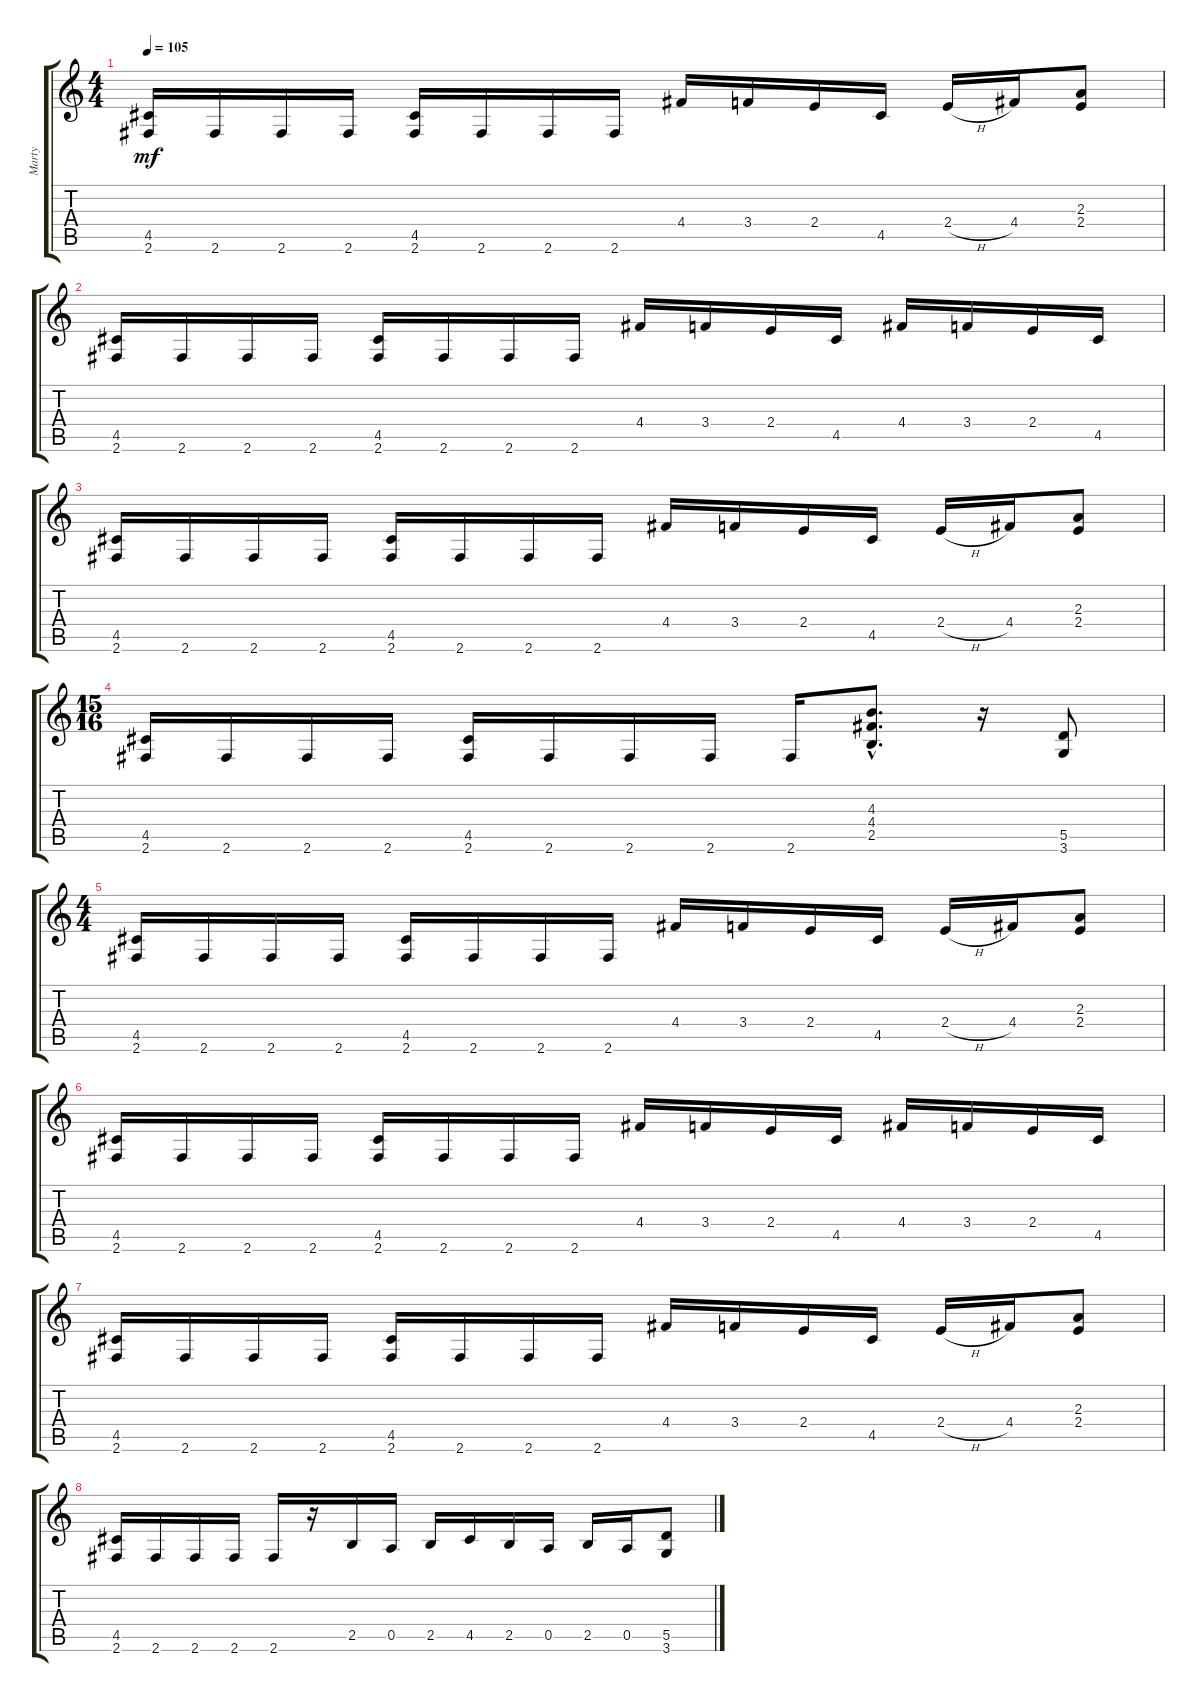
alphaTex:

\track ("Marty" "Marty") {instrument distortionguitar}
\staff {score tabs}
\tuning (E4 B3 G3 D3 A2 E2) {hide}
\ts (4 4)
\tempo 105
\clef g2
\ks c
(4.5 2.6).16{dy mf} 2.6.16 2.6.16 2.6.16 (4.5 2.6).16 2.6.16 2.6.16 2.6.16 4.4.16 3.4.16 2.4.16 4.5.16 2.4{h}.16 4.4.16 (2.3 2.4).8 |
(4.5 2.6).16 2.6.16 2.6.16 2.6.16 (4.5 2.6).16 2.6.16 2.6.16 2.6.16 4.4.16 3.4.16 2.4.16 4.5.16 4.4.16 3.4.16 2.4.16 4.5.16 |
(4.5 2.6).16 2.6.16 2.6.16 2.6.16 (4.5 2.6).16 2.6.16 2.6.16 2.6.16 4.4.16 3.4.16 2.4.16 4.5.16 2.4{h}.16 4.4.16 (2.3 2.4).8 |
\ts (15 16)
(4.5 2.6).16 2.6.16 2.6.16 2.6.16 (4.5 2.6).16 2.6.16 2.6.16 2.6.16 2.6.16 (4.3{hac} 4.4{hac} 2.5{hac}).8{d} r.16 (5.5 3.6).8 |
\ts (4 4)
(4.5 2.6).16 2.6.16 2.6.16 2.6.16 (4.5 2.6).16 2.6.16 2.6.16 2.6.16 4.4.16 3.4.16 2.4.16 4.5.16 2.4{h}.16 4.4.16 (2.3 2.4).8 |
(4.5 2.6).16 2.6.16 2.6.16 2.6.16 (4.5 2.6).16 2.6.16 2.6.16 2.6.16 4.4.16 3.4.16 2.4.16 4.5.16 4.4.16 3.4.16 2.4.16 4.5.16 |
(4.5 2.6).16 2.6.16 2.6.16 2.6.16 (4.5 2.6).16 2.6.16 2.6.16 2.6.16 4.4.16 3.4.16 2.4.16 4.5.16 2.4{h}.16 4.4.16 (2.3 2.4).8 |
(4.5 2.6).16 2.6.16 2.6.16 2.6.16 2.6.16 r.16 2.5.16 0.5.16 2.5.16 4.5.16 2.5.16 0.5.16 2.5.16 0.5.16 (5.5 3.6).8
